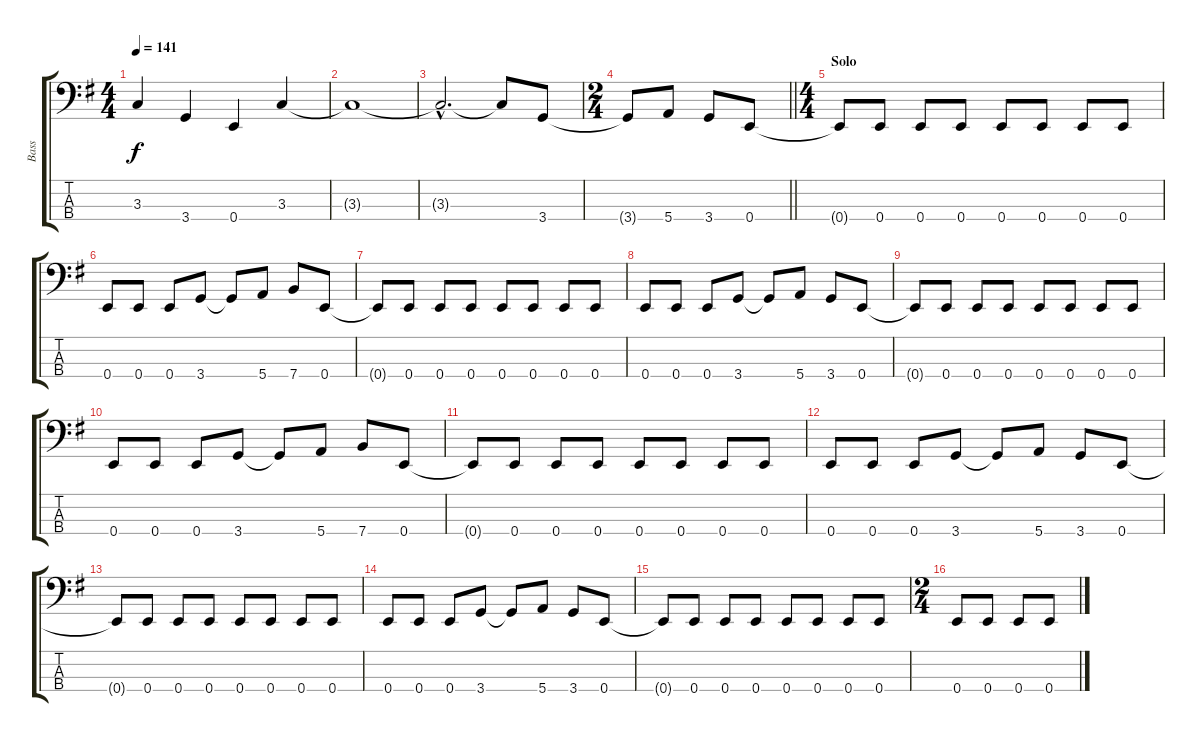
\track ("Bass" "Bass") {instrument electricbassfinger}
\staff {score tabs}
\tuning (G2 D2 A1 E1) {hide}
\ts (4 4)
\tempo 141
\clef f4
\ks g
3.3.4{dy f} 3.4.4 0.4.4 3.3.4 |
3.3{t}.1 |
3.3{hac t}.2{d} 3.3{t}.8 3.4.8 |
\ts (2 4)
\barLineRight lightlight
3.4{t}.8 5.4.8 3.4.8 0.4.8 |
\ts (4 4)
\section ("" "Solo")
0.4{t}.8 0.4.8 0.4.8 0.4.8 0.4.8 0.4.8 0.4.8 0.4.8 |
0.4.8 0.4.8 0.4.8 3.4.8 3.4{t}.8 5.4.8 7.4.8 0.4.8 |
0.4{t}.8 0.4.8 0.4.8 0.4.8 0.4.8 0.4.8 0.4.8 0.4.8 |
0.4.8 0.4.8 0.4.8 3.4.8 3.4{t}.8 5.4.8 3.4.8 0.4.8 |
0.4{t}.8 0.4.8 0.4.8 0.4.8 0.4.8 0.4.8 0.4.8 0.4.8 |
0.4.8 0.4.8 0.4.8 3.4.8 3.4{t}.8 5.4.8 7.4.8 0.4.8 |
0.4{t}.8 0.4.8 0.4.8 0.4.8 0.4.8 0.4.8 0.4.8 0.4.8 |
0.4.8 0.4.8 0.4.8 3.4.8 3.4{t}.8 5.4.8 3.4.8 0.4.8 |
0.4{t}.8 0.4.8 0.4.8 0.4.8 0.4.8 0.4.8 0.4.8 0.4.8 |
0.4.8 0.4.8 0.4.8 3.4.8 3.4{t}.8 5.4.8 3.4.8 0.4.8 |
0.4{t}.8 0.4.8 0.4.8 0.4.8 0.4.8 0.4.8 0.4.8 0.4.8 |
\ts (2 4)
0.4.8 0.4.8 0.4.8 0.4.8
